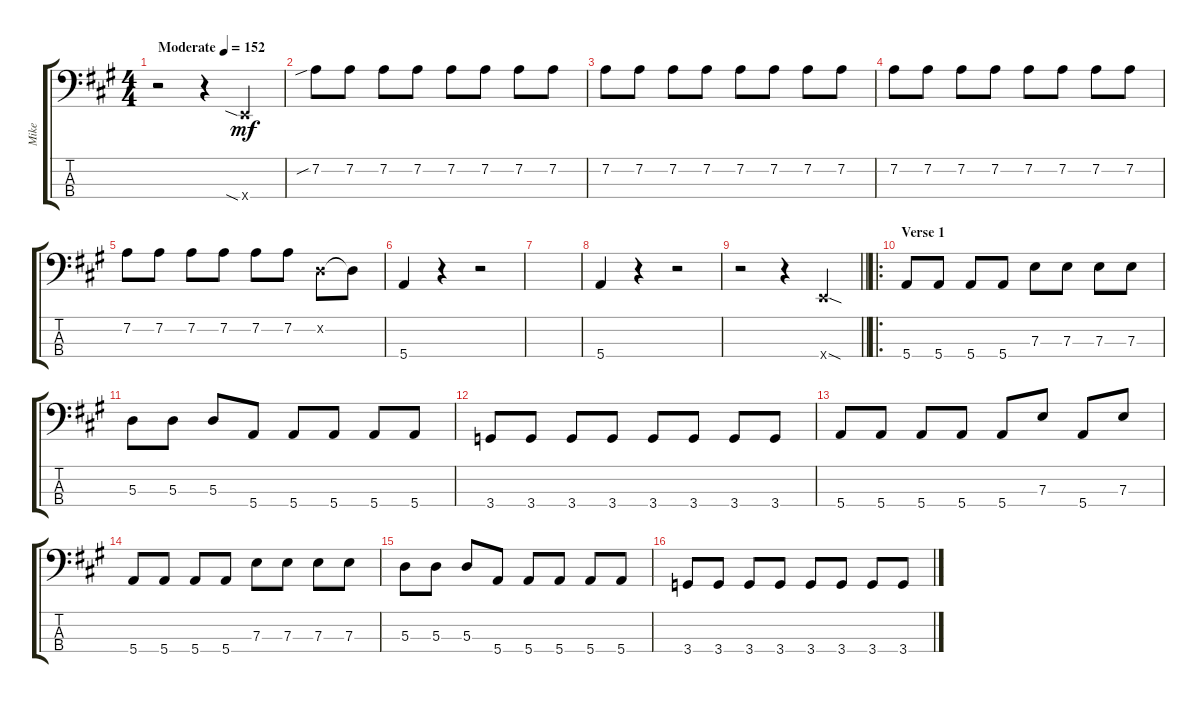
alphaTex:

\track ("Mike" "Mike") {instrument electricbasspick}
\staff {score tabs}
\tuning (G2 D2 A1 E1) {hide}
\ts (4 4)
\tempo (152 "Moderate")
\clef f4
\ks a
r.2{dy mf instrument electricbasspick} r.4 0.4{sia x}.4 |
7.2{sib}.8 7.2.8 7.2.8 7.2.8 7.2.8 7.2.8 7.2.8 7.2.8 |
7.2.8 7.2.8 7.2.8 7.2.8 7.2.8 7.2.8 7.2.8 7.2.8 |
7.2.8 7.2.8 7.2.8 7.2.8 7.2.8 7.2.8 7.2.8 7.2.8 |
7.2.8 7.2.8 7.2.8 7.2.8 7.2.8 7.2.8 0.2{x}.8 0.2{t}.8 |
5.4.4 r.4 r.2 |
|
5.4.4 r.4 r.2 |
\barLineRight lightlight
r.2 r.4 0.4{sod x}.4 |
\ro
\section ("" "Verse 1")
5.4.8 5.4.8 5.4.8 5.4.8 7.3.8 7.3.8 7.3.8 7.3.8 |
5.3.8 5.3.8 5.3.8 5.4.8 5.4.8 5.4.8 5.4.8 5.4.8 |
3.4.8 3.4.8 3.4.8 3.4.8 3.4.8 3.4.8 3.4.8 3.4.8 |
5.4.8 5.4.8 5.4.8 5.4.8 5.4.8 7.3.8 5.4.8 7.3.8 |
5.4.8 5.4.8 5.4.8 5.4.8 7.3.8 7.3.8 7.3.8 7.3.8 |
5.3.8 5.3.8 5.3.8 5.4.8 5.4.8 5.4.8 5.4.8 5.4.8 |
3.4.8 3.4.8 3.4.8 3.4.8 3.4.8 3.4.8 3.4.8 3.4.8
